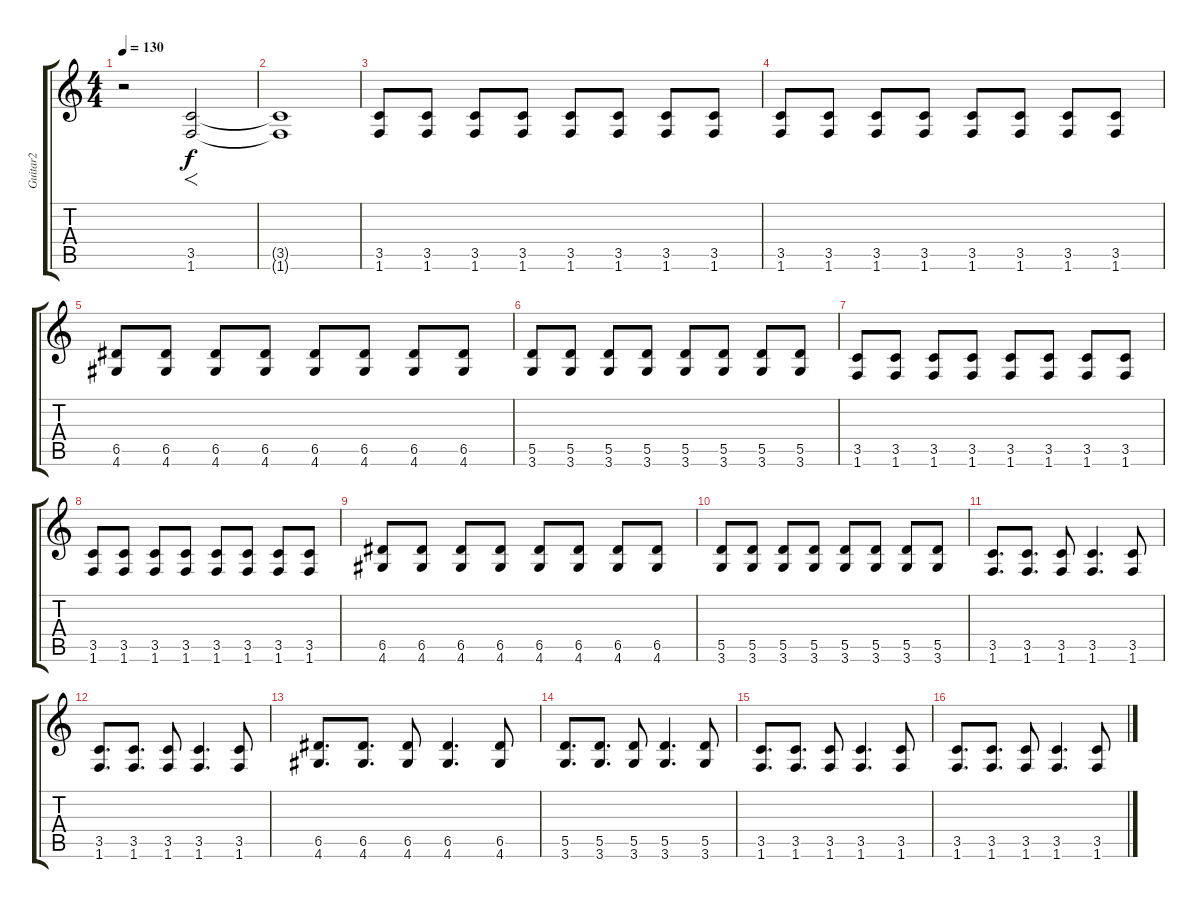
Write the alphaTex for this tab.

\track ("Guitar2" "Guitar2") {instrument overdrivenguitar}
\staff {score tabs}
\tuning (E4 B3 G3 D3 A2 E2) {hide}
\ts (4 4)
\tempo 130
\clef g2
\ks c
r.2{dy f} (3.5 1.6).2{f} |
(3.5{t} 1.6{t}).1 |
(3.5 1.6).8 (3.5 1.6).8 (3.5 1.6).8 (3.5 1.6).8 (3.5 1.6).8 (3.5 1.6).8 (3.5 1.6).8 (3.5 1.6).8 |
(3.5 1.6).8 (3.5 1.6).8 (3.5 1.6).8 (3.5 1.6).8 (3.5 1.6).8 (3.5 1.6).8 (3.5 1.6).8 (3.5 1.6).8 |
(6.5 4.6).8 (6.5 4.6).8 (6.5 4.6).8 (6.5 4.6).8 (6.5 4.6).8 (6.5 4.6).8 (6.5 4.6).8 (6.5 4.6).8 |
(5.5 3.6).8 (5.5 3.6).8 (5.5 3.6).8 (5.5 3.6).8 (5.5 3.6).8 (5.5 3.6).8 (5.5 3.6).8 (5.5 3.6).8 |
(3.5 1.6).8 (3.5 1.6).8 (3.5 1.6).8 (3.5 1.6).8 (3.5 1.6).8 (3.5 1.6).8 (3.5 1.6).8 (3.5 1.6).8 |
(3.5 1.6).8 (3.5 1.6).8 (3.5 1.6).8 (3.5 1.6).8 (3.5 1.6).8 (3.5 1.6).8 (3.5 1.6).8 (3.5 1.6).8 |
(6.5 4.6).8 (6.5 4.6).8 (6.5 4.6).8 (6.5 4.6).8 (6.5 4.6).8 (6.5 4.6).8 (6.5 4.6).8 (6.5 4.6).8 |
(5.5 3.6).8 (5.5 3.6).8 (5.5 3.6).8 (5.5 3.6).8 (5.5 3.6).8 (5.5 3.6).8 (5.5 3.6).8 (5.5 3.6).8 |
(3.5 1.6).8{d} (3.5 1.6).8{d} (3.5 1.6).8 (3.5 1.6).4{d} (3.5 1.6).8 |
(3.5 1.6).8{d} (3.5 1.6).8{d} (3.5 1.6).8 (3.5 1.6).4{d} (3.5 1.6).8 |
(6.5 4.6).8{d} (6.5 4.6).8{d} (6.5 4.6).8 (6.5 4.6).4{d} (6.5 4.6).8 |
(5.5 3.6).8{d} (5.5 3.6).8{d} (5.5 3.6).8 (5.5 3.6).4{d} (5.5 3.6).8 |
(3.5 1.6).8{d} (3.5 1.6).8{d} (3.5 1.6).8 (3.5 1.6).4{d} (3.5 1.6).8 |
(3.5 1.6).8{d} (3.5 1.6).8{d} (3.5 1.6).8 (3.5 1.6).4{d} (3.5 1.6).8
